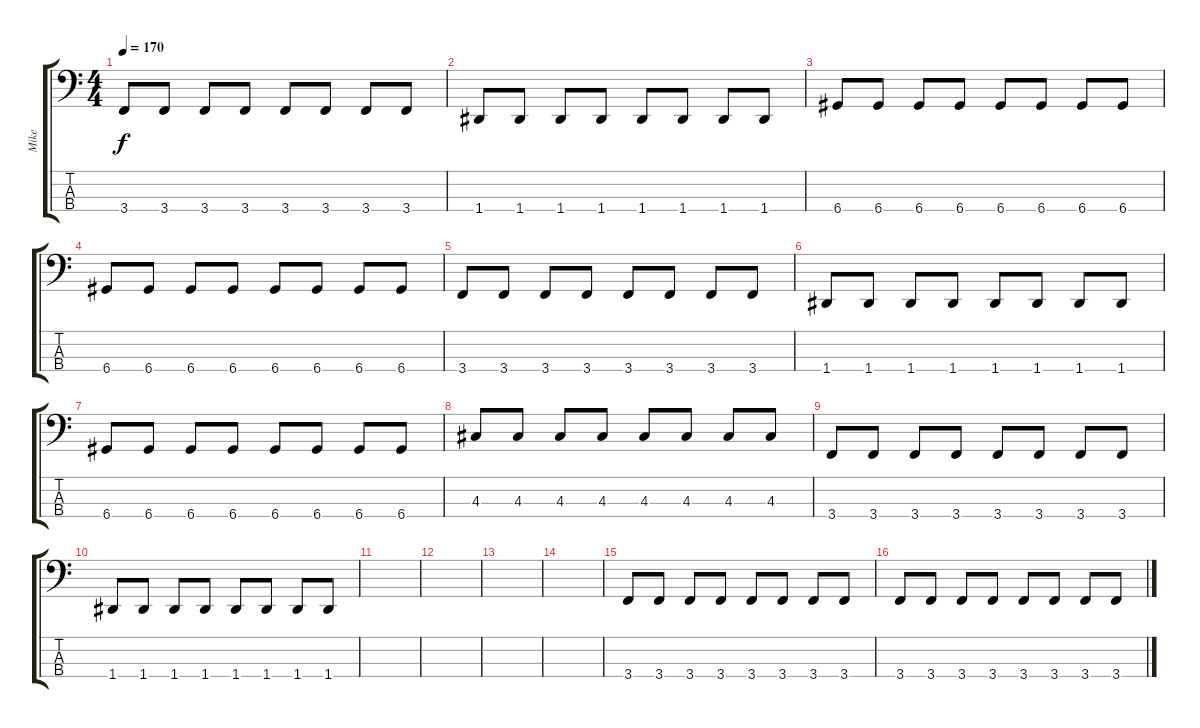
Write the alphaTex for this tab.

\track ("Mike" "Mike") {instrument electricbassfinger}
\staff {score tabs}
\tuning (G2 D2 A1 D1) {hide}
\ts (4 4)
\tempo 170
\clef f4
\ks c
3.4.8{dy f} 3.4.8 3.4.8 3.4.8 3.4.8 3.4.8 3.4.8 3.4.8 |
1.4.8 1.4.8 1.4.8 1.4.8 1.4.8 1.4.8 1.4.8 1.4.8 |
6.4.8 6.4.8 6.4.8 6.4.8 6.4.8 6.4.8 6.4.8 6.4.8 |
6.4.8 6.4.8 6.4.8 6.4.8 6.4.8 6.4.8 6.4.8 6.4.8 |
3.4.8 3.4.8 3.4.8 3.4.8 3.4.8 3.4.8 3.4.8 3.4.8 |
1.4.8 1.4.8 1.4.8 1.4.8 1.4.8 1.4.8 1.4.8 1.4.8 |
6.4.8 6.4.8 6.4.8 6.4.8 6.4.8 6.4.8 6.4.8 6.4.8 |
4.3.8 4.3.8 4.3.8 4.3.8 4.3.8 4.3.8 4.3.8 4.3.8 |
3.4.8 3.4.8 3.4.8 3.4.8 3.4.8 3.4.8 3.4.8 3.4.8 |
1.4.8 1.4.8 1.4.8 1.4.8 1.4.8 1.4.8 1.4.8 1.4.8 |
|
|
|
|
3.4.8 3.4.8 3.4.8 3.4.8 3.4.8 3.4.8 3.4.8 3.4.8 |
3.4.8 3.4.8 3.4.8 3.4.8 3.4.8 3.4.8 3.4.8 3.4.8
